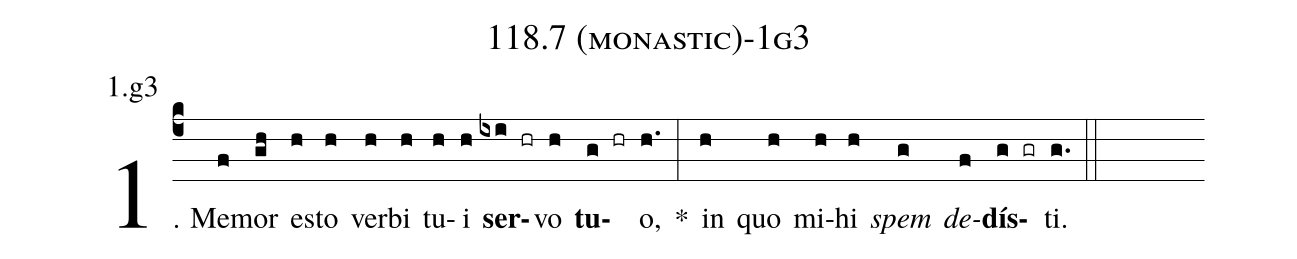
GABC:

name: 118.7 (monastic)-1g3;
annotation: 1.g3;
%%
(c4)1. Me(f)mor(gh) es(h)to(h) ver(h)bi(h) tu(h)i(h) <b>ser</b>(ixi hr)vo(h) <b>tu</b>(g hr)o,(h.) *(:) in(h) quo(h) mi(h)hi(h) <i>spem</i>(g) <i>de</i>(f)<b>dís</b>(g gr)ti.(g.) (::)
